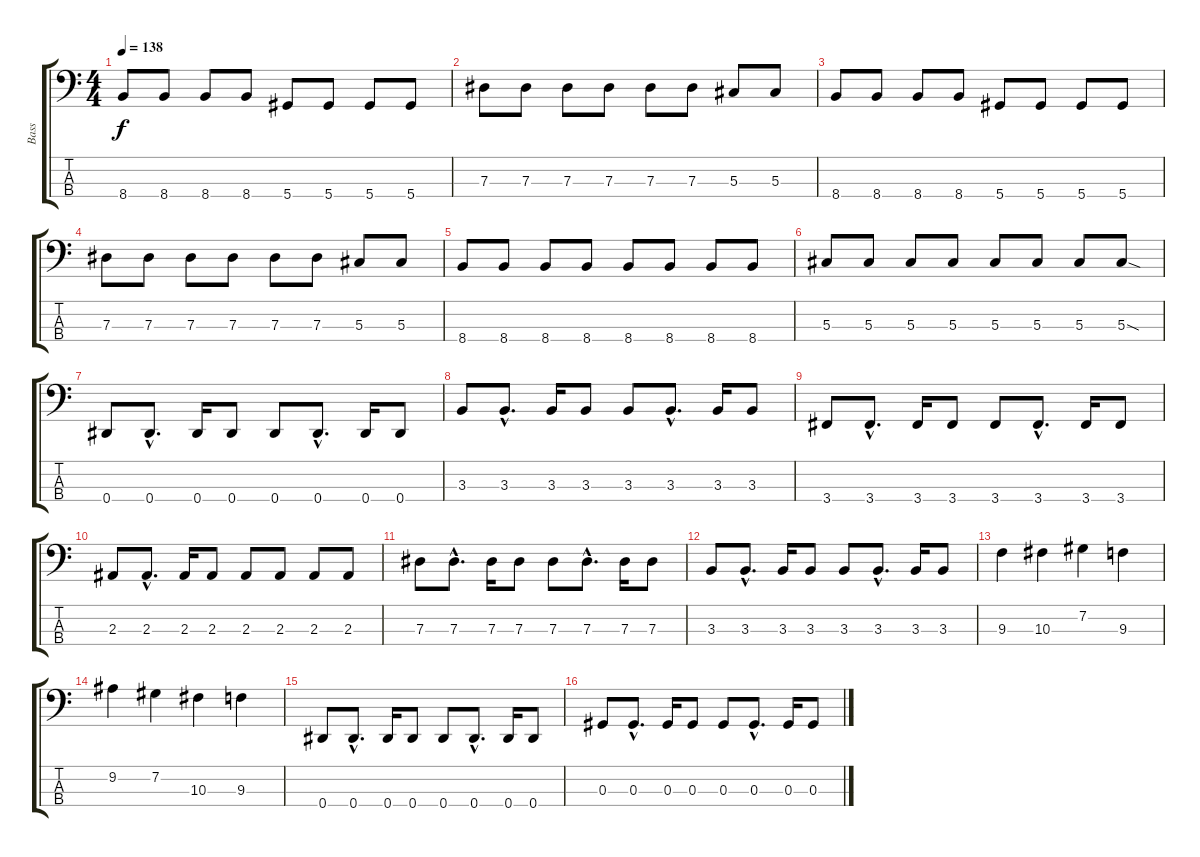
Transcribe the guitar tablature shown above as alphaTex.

\track ("Bass" "Bass") {instrument acousticbass}
\staff {score tabs}
\tuning (Gb2 Db2 Ab1 Eb1) {hide}
\ts (4 4)
\tempo 138
\clef f4
\ks c
8.4.8{dy f} 8.4.8 8.4.8 8.4.8 5.4.8 5.4.8 5.4.8 5.4.8 |
7.3.8 7.3.8 7.3.8 7.3.8 7.3.8 7.3.8 5.3.8 5.3.8 |
8.4.8 8.4.8 8.4.8 8.4.8 5.4.8 5.4.8 5.4.8 5.4.8 |
7.3.8 7.3.8 7.3.8 7.3.8 7.3.8 7.3.8 5.3.8 5.3.8 |
8.4.8 8.4.8 8.4.8 8.4.8 8.4.8 8.4.8 8.4.8 8.4.8 |
5.3.8 5.3.8 5.3.8 5.3.8 5.3.8 5.3.8 5.3.8 5.3{sod}.8 |
0.4.8 0.4{hac}.8{d} 0.4.16 0.4.8 0.4.8 0.4{hac}.8{d} 0.4.16 0.4.8 |
3.3.8 3.3{hac}.8{d} 3.3.16 3.3.8 3.3.8 3.3{hac}.8{d} 3.3.16 3.3.8 |
3.4.8 3.4{hac}.8{d} 3.4.16 3.4.8 3.4.8 3.4{hac}.8{d} 3.4.16 3.4.8 |
2.3.8 2.3{hac}.8{d} 2.3.16 2.3.8 2.3.8 2.3.8 2.3.8 2.3.8 |
7.3.8 7.3{hac}.8{d} 7.3.16 7.3.8 7.3.8 7.3{hac}.8{d} 7.3.16 7.3.8 |
3.3.8 3.3{hac}.8{d} 3.3.16 3.3.8 3.3.8 3.3{hac}.8{d} 3.3.16 3.3.8 |
9.3.4 10.3.4 7.2.4 9.3.4 |
9.2.4 7.2.4 10.3.4 9.3.4 |
0.4.8 0.4{hac}.8{d} 0.4.16 0.4.8 0.4.8 0.4{hac}.8{d} 0.4.16 0.4.8 |
0.3.8 0.3{hac}.8{d} 0.3.16 0.3.8 0.3.8 0.3{hac}.8{d} 0.3.16 0.3.8
